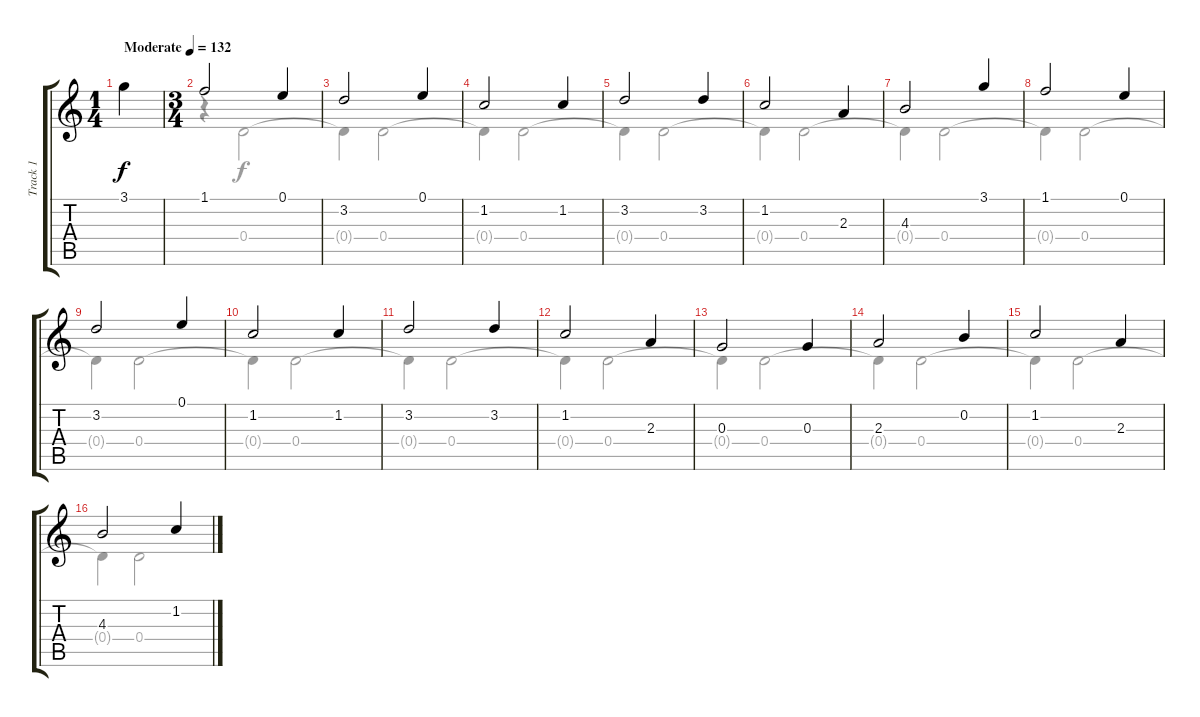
\track ("Track 1" "Track 1") {instrument acousticguitarsteel}
\staff {score tabs}
\tuning (E4 B3 G3 D3 A2 E2) {hide}
\voice
\ts (1 4)
\tempo (132 "Moderate")
\clef g2
\ks c
3.1.4{dy f instrument acousticguitarsteel} |
\ts (3 4)
1.1.2 0.1.4 |
3.2.2 0.1.4 |
1.2.2 1.2.4 |
3.2.2 3.2.4 |
1.2.2 2.3.4 |
4.3.2 3.1.4 |
1.1.2 0.1.4 |
3.2.2 0.1.4 |
1.2.2 1.2.4 |
3.2.2 3.2.4 |
1.2.2 2.3.4 |
0.3.2 0.3.4 |
2.3.2 0.2.4 |
1.2.2 2.3.4 |
4.3.2 1.2.4
\voice
\clef g2
\ottava regular
\simile none
\ks c
|
r.4 0.4.2 |
0.4{t}.4 0.4.2 |
0.4{t}.4 0.4.2 |
0.4{t}.4 0.4.2 |
0.4{t}.4 0.4.2 |
0.4{t}.4 0.4.2 |
0.4{t}.4 0.4.2 |
0.4{t}.4 0.4.2 |
0.4{t}.4 0.4.2 |
0.4{t}.4 0.4.2 |
0.4{t}.4 0.4.2 |
0.4{t}.4 0.4.2 |
0.4{t}.4 0.4.2 |
0.4{t}.4 0.4.2 |
0.4{t}.4 0.4.2
